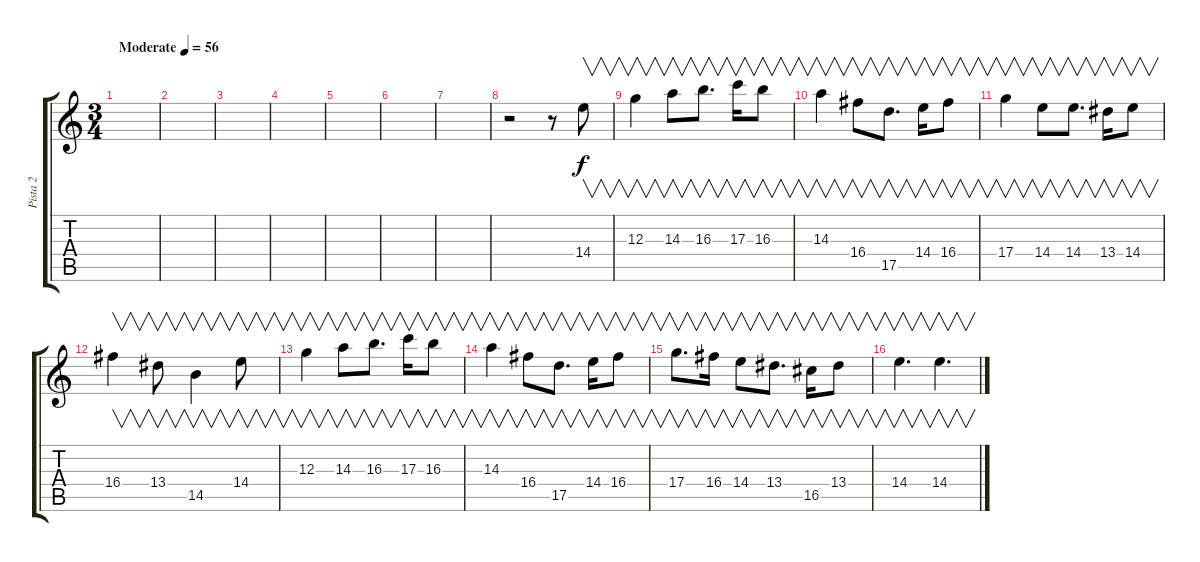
\track ("Pista 2" "Pista 2") {instrument overdrivenguitar}
\staff {score tabs}
\tuning (E4 B3 G3 D3 A2 E2) {hide}
\ts (3 4)
\tempo (56 "Moderate")
\clef g2
\ks c
|
|
|
|
|
|
|
r.2 r.8 14.4.8{v} |
12.3.4{v} 14.3.8{v} 16.3.8{v d} 17.3.16{v} 16.3.8{v} |
14.3.4{v} 16.4.8{v} 17.5.8{v d} 14.4.16{v} 16.4.8{v} |
17.4.4{v} 14.4.8{v} 14.4.8{v d} 13.4.16{v} 14.4.8{v} |
16.4.4{v} 13.4.8{v} 14.5.4{v} 14.4.8{v} |
12.3.4{v} 14.3.8{v} 16.3.8{v d} 17.3.16{v} 16.3.8{v} |
14.3.4{v} 16.4.8{v} 17.5.8{v d} 14.4.16{v} 16.4.8{v} |
17.4.8{v d} 16.4.16{v} 14.4.8{v} 13.4.8{v d} 16.5.16{v} 13.4.8{v} |
14.4.4{v d} 14.4.4{v d}
